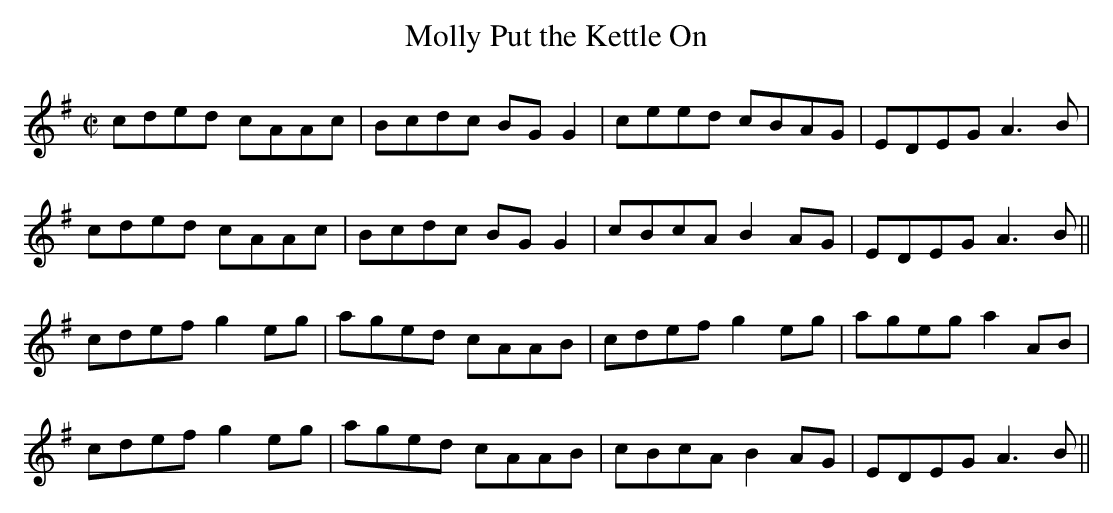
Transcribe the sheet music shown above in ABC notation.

X:1
T:Molly Put the Kettle On
L:1/8
M:C|
K:ADor
cded cAAc | Bcdc BGG2 | ceed cBAG | EDEG A3 B |
cded cAAc | Bcdc BGG2 | cBcA B2AG | EDEG A3 B ||
cdef g2eg | aged cAAB | cdef g2eg | ageg a2AB |
cdef g2eg | aged cAAB | cBcA B2AG | EDEG A3 B ||
